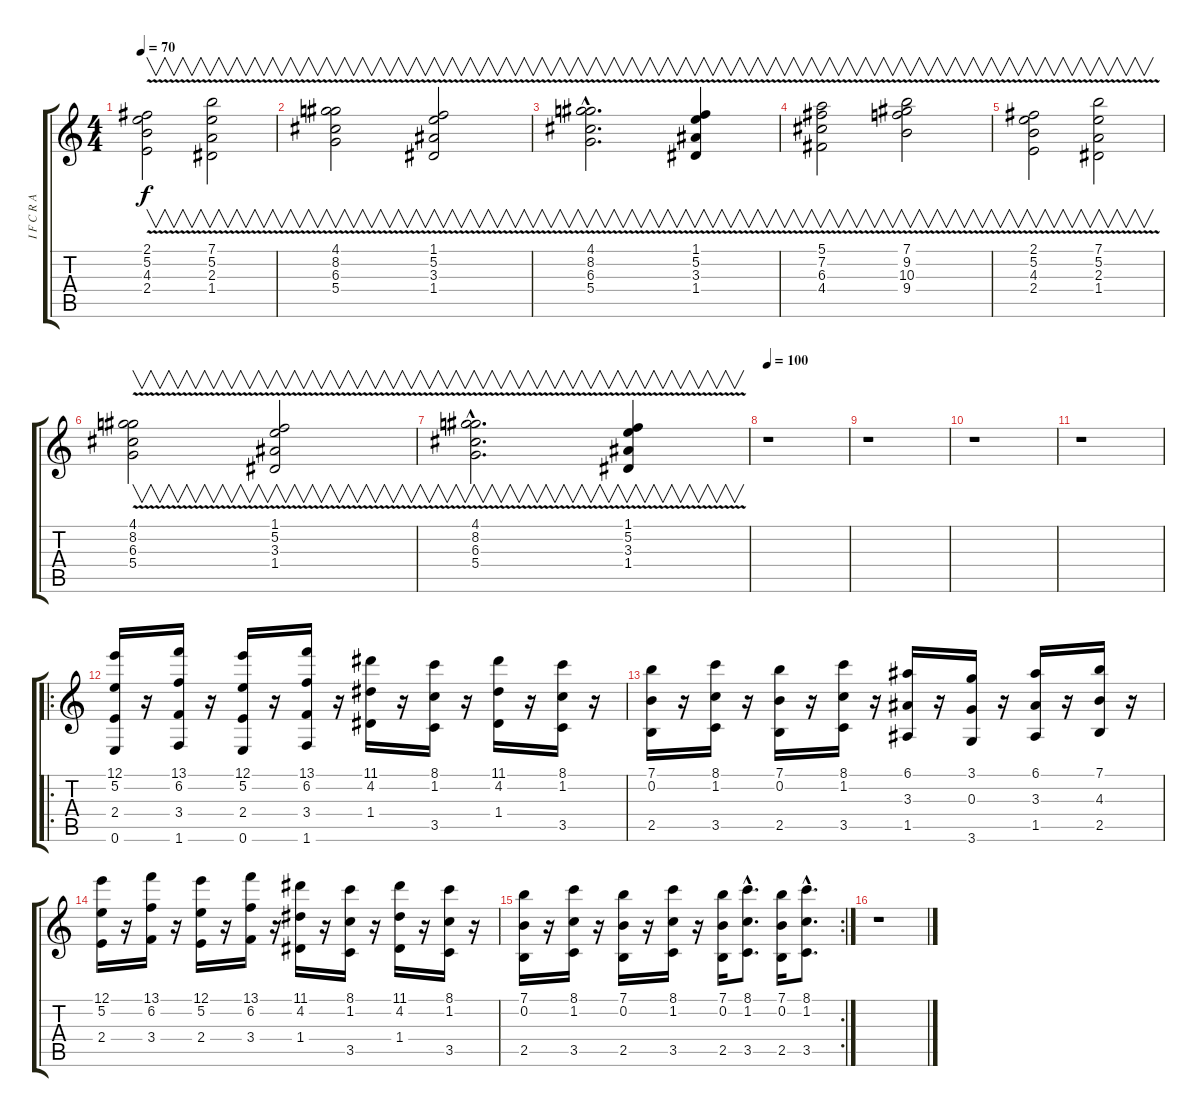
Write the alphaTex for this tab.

\track ("I F C R A Z Y R E M I X I S F O R Y O U" "I F C R A ") {instrument distortionguitar}
\staff {score tabs}
\tuning (E4 B3 G3 D3 A2 E2) {hide}
\ts (4 4)
\tempo 70
\clef g2
\ks c
(2.1{v} 5.2{v} 4.3{v} 2.4{v}).2{v dy f} (7.1{v} 5.2{v} 2.3{v} 1.4{v}).2{v} |
(4.1{v} 8.2{v} 6.3{v} 5.4{v}).2{v} (1.1 5.2{v} 3.3{v} 1.4{v}).2{v} |
(4.1{v hac} 8.2{v hac} 6.3{v hac} 5.4{v hac}).2{v d} (1.1 5.2{v} 3.3{v} 1.4{v}).4{v} |
(5.1{v} 7.2{v} 6.3{v} 4.4{v}).2{v} (7.1{v} 9.2{v} 10.3{v} 9.4{v}).2{v} |
(2.1{v} 5.2{v} 4.3{v} 2.4{v}).2{v} (7.1{v} 5.2{v} 2.3{v} 1.4{v}).2{v} |
(4.1{v} 8.2{v} 6.3{v} 5.4{v}).2{v} (1.1 5.2{v} 3.3{v} 1.4{v}).2{v} |
(4.1{v hac} 8.2{v hac} 6.3{v hac} 5.4{v hac}).2{v d} (1.1 5.2{v} 3.3{v} 1.4{v}).4{v} |
\tempo 100
r.1 |
r.1 |
r.1 |
r.1 |
\ro
(12.1 5.2 2.4 0.6).16{instrument tremolostrings} r.16 (13.1 6.2 3.4 1.6).16 r.16 (12.1 5.2 2.4 0.6).16 r.16 (13.1 6.2 3.4 1.6).16 r.16 (11.1 4.2 1.4).16 r.16 (8.1 1.2 3.5).16 r.16 (11.1 4.2 1.4).16 r.16 (8.1 1.2 3.5).16 r.16 |
(7.1 0.2 2.5).16 r.16 (8.1 1.2 3.5).16 r.16 (7.1 0.2 2.5).16 r.16 (8.1 1.2 3.5).16 r.16 (6.1 3.3 1.5).16 r.16 (3.1 0.3 3.6).16 r.16 (6.1 3.3 1.5).16 r.16 (7.1 4.3 2.5).16 r.16 |
(12.1 5.2 2.4).16 r.16 (13.1 6.2 3.4).16 r.16 (12.1 5.2 2.4).16 r.16 (13.1 6.2 3.4).16 r.16 (11.1 4.2 1.4).16 r.16 (8.1 1.2 3.5).16 r.16 (11.1 4.2 1.4).16 r.16 (8.1 1.2 3.5).16 r.16 |
\rc 2
(7.1 0.2 2.5).16 r.16 (8.1 1.2 3.5).16 r.16 (7.1 0.2 2.5).16 r.16 (8.1 1.2 3.5).16 r.16 (7.1 0.2 2.5).16 (8.1{hac} 1.2{hac} 3.5{hac}).8{d} (7.1 0.2 2.5).16 (8.1{hac} 1.2{hac} 3.5{hac}).8{d} |
r.1
